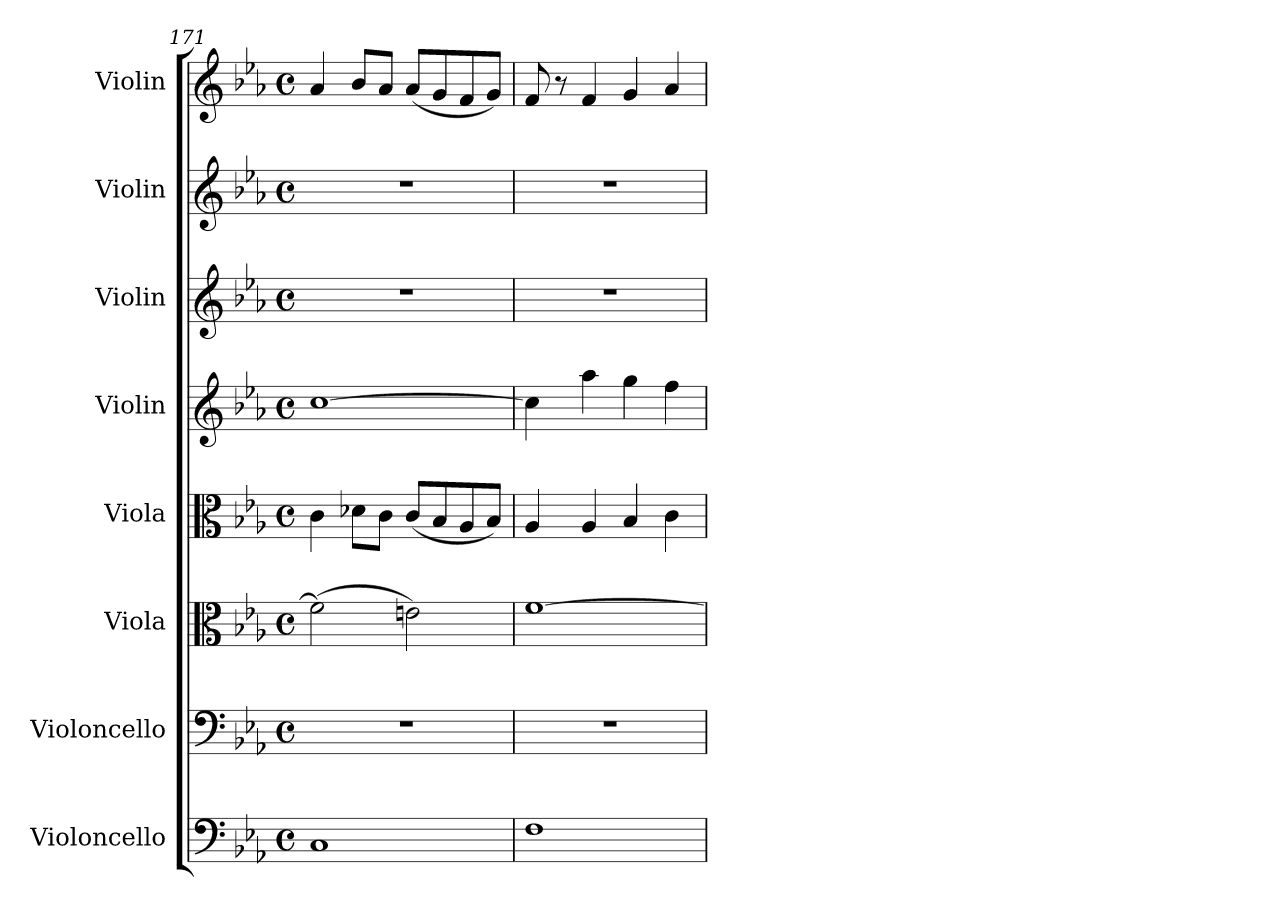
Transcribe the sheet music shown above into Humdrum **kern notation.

**kern	**kern	**kern	**kern	**kern	**kern	**kern	**kern
*part8	*part7	*part6	*part5	*part4	*part3	*part2	*part1
*staff8	*staff7	*staff6	*staff5	*staff4	*staff3	*staff2	*staff1
*I"Violoncello	*I"Violoncello	*I"Viola	*I"Viola	*I"Violin	*I"Violin	*I"Violin	*I"Violin
*I'Vc.	*I'Vc.	*I'Vla.	*I'Vla.	*I'Vln.	*I'Vln.	*I'Vln.	*I'Vln.
*clefF4	*clefF4	*clefC3	*clefC3	*clefG2	*clefG2	*clefG2	*clefG2
*k[b-e-a-]	*k[b-e-a-]	*k[b-e-a-]	*k[b-e-a-]	*k[b-e-a-]	*k[b-e-a-]	*k[b-e-a-]	*k[b-e-a-]
*M4/4	*M4/4	*M4/4	*M4/4	*M4/4	*M4/4	*M4/4	*M4/4
*met(c)	*met(c)	*met(c)	*met(c)	*met(c)	*met(c)	*met(c)	*met(c)
=171	=171	=171	=171	=171	=171	=171	=171
1C	1r	(>2f\]	4c\	[1cc	1r	1r	4a-/
.	.	.	8d-X\L	.	.	.	8b-/L
.	.	.	8c\J	.	.	.	8a-/J
.	.	2en\)	(<8c/L	.	.	.	(<8a-/L
.	.	.	8B-/	.	.	.	8g/
.	.	.	8A-/	.	.	.	8f/
.	.	.	8B-/J)	.	.	.	8g/J)
=172	=172	=172	=172	=172	=172	=172	=172
1F	1r	[1f	4A-/	4cc\]	1r	1r	8f/
.	.	.	.	.	.	.	8r
.	.	.	4A-/	4aa-\	.	.	4f/
.	.	.	4B-/	4gg\	.	.	4g/
.	.	.	4c\	4ff\	.	.	4a-/
=	=	=	=	=	=	=	=
*-	*-	*-	*-	*-	*-	*-	*-
